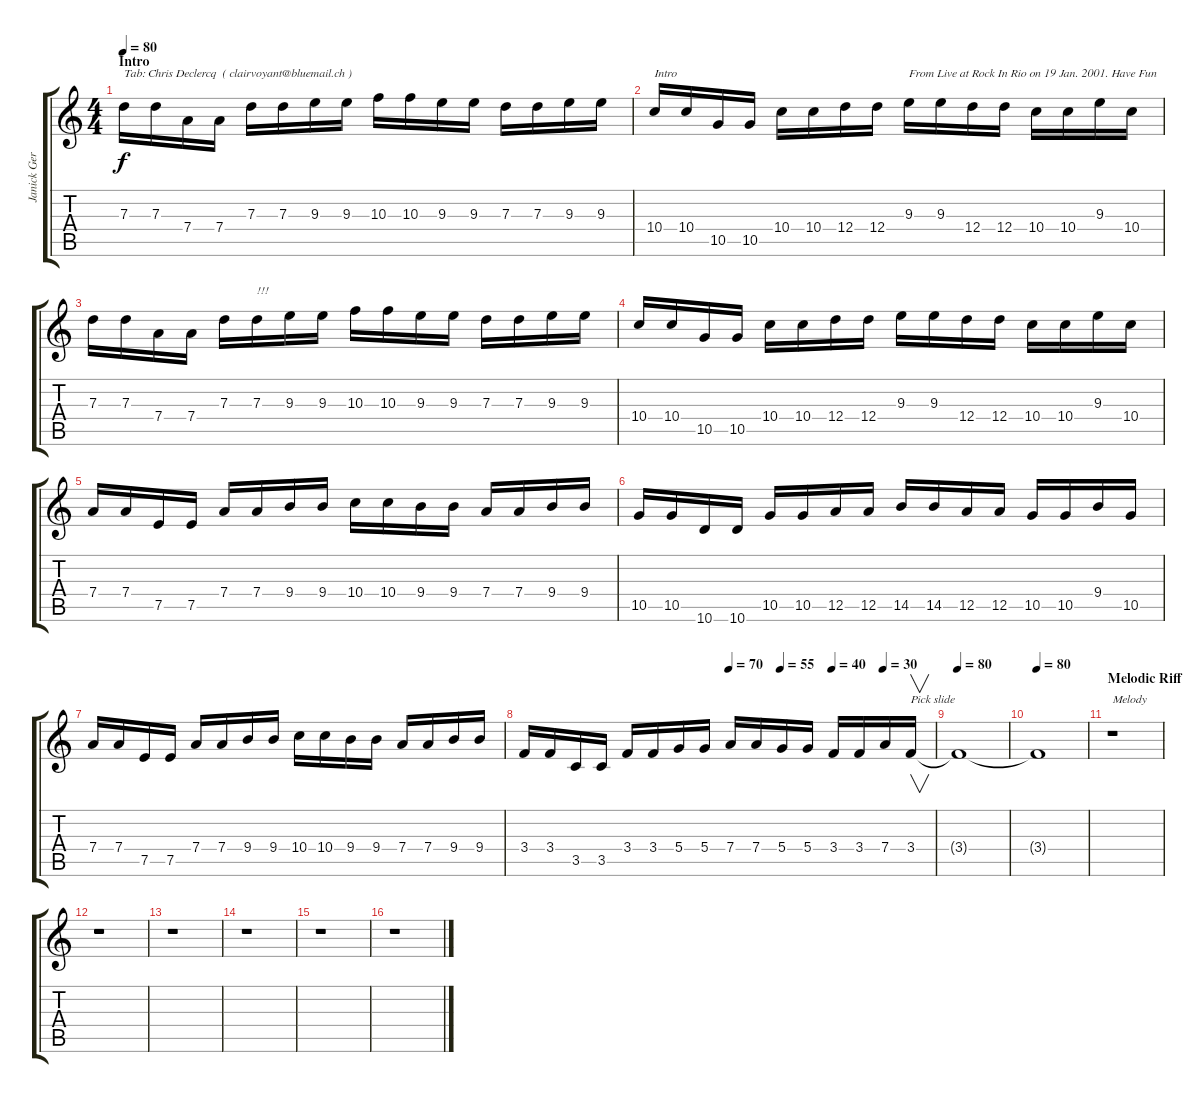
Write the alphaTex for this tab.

\track ("Janick Gers Distortion" "Janick Ger") {instrument distortionguitar}
\staff {score tabs}
\tuning (E4 B3 G3 D3 A2 E2) {hide}
\ts (4 4)
\section ("" "Intro")
\tempo 80
\clef g2
\ks c
7.3.16{txt "Tab: Chris Declercq  ( clairvoyant@bluemail.ch )" dy f instrument distortionguitar} 7.3.16 7.4.16 7.4.16 7.3.16 7.3.16 9.3.16 9.3.16 10.3.16 10.3.16 9.3.16 9.3.16 7.3.16 7.3.16 9.3.16 9.3.16 |
10.4.16{txt "Intro"} 10.4.16 10.5.16 10.5.16 10.4.16 10.4.16 12.4.16 12.4.16 9.3.16{txt "From Live at Rock In Rio on 19 Jan. 2001. Have Fun"} 9.3.16 12.4.16 12.4.16 10.4.16 10.4.16 9.3.16 10.4.16 |
7.3.16 7.3.16 7.4.16 7.4.16 7.3.16 7.3.16{txt "!!!"} 9.3.16 9.3.16 10.3.16 10.3.16 9.3.16 9.3.16 7.3.16 7.3.16 9.3.16 9.3.16 |
10.4.16 10.4.16 10.5.16 10.5.16 10.4.16 10.4.16 12.4.16 12.4.16 9.3.16 9.3.16 12.4.16 12.4.16 10.4.16 10.4.16 9.3.16 10.4.16 |
7.4.16 7.4.16 7.5.16 7.5.16 7.4.16 7.4.16 9.4.16 9.4.16 10.4.16 10.4.16 9.4.16 9.4.16 7.4.16 7.4.16 9.4.16 9.4.16 |
10.5.16 10.5.16 10.6.16 10.6.16 10.5.16 10.5.16 12.5.16 12.5.16 14.5.16 14.5.16 12.5.16 12.5.16 10.5.16 10.5.16 9.4.16 10.5.16 |
7.4.16 7.4.16 7.5.16 7.5.16 7.4.16 7.4.16 9.4.16 9.4.16 10.4.16 10.4.16 9.4.16 9.4.16 7.4.16 7.4.16 9.4.16 9.4.16 |
\tempo (70 0.5)
\tempo (55 0.625)
\tempo (40 0.75)
\tempo (30 0.875)
3.4.16 3.4.16 3.5.16 3.5.16 3.4.16 3.4.16 5.4.16 5.4.16 7.4.16 7.4.16 5.4.16 5.4.16 3.4.16 3.4.16 7.4.16 3.4.16{v txt "Pick slide"} |
\tempo 80
3.4{t}.1 |
\tempo 80
3.4{t}.1 |
\section ("" "Melodic Riff")
r.1{txt "Melody"} |
r.1 |
r.1 |
r.1 |
r.1 |
r.1
